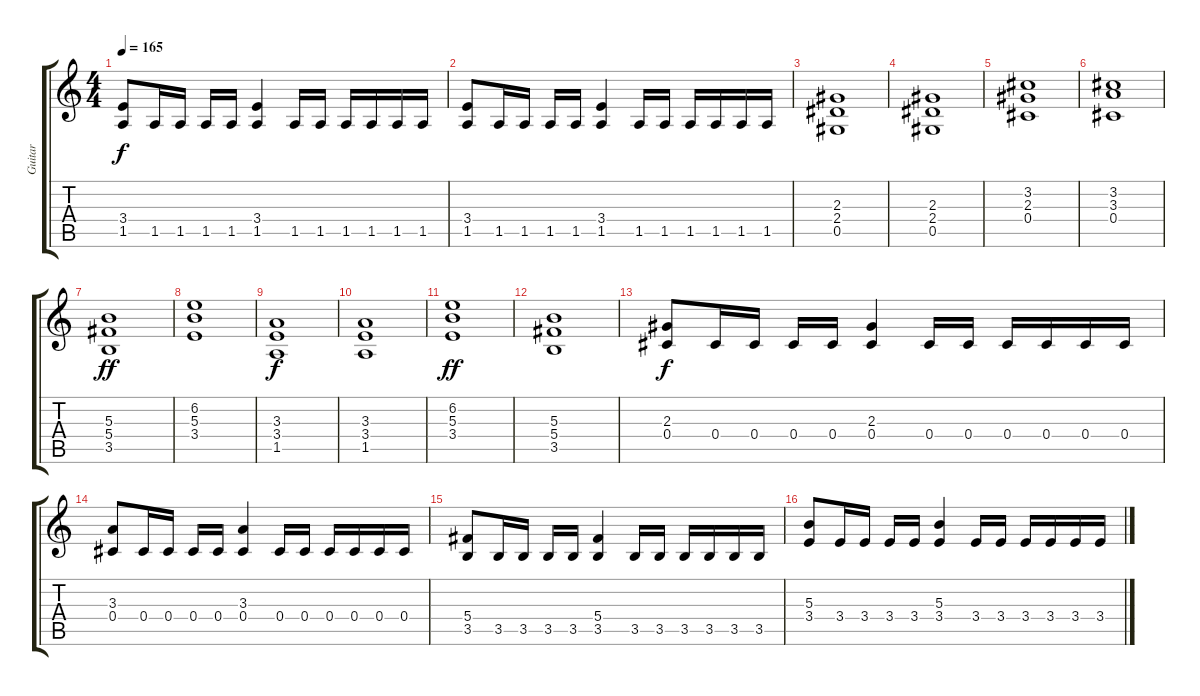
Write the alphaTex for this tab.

\track ("Guitar" "Guitar") {instrument overdrivenguitar}
\staff {score tabs}
\tuning (Eb4 Bb3 Gb3 Db3 Ab2 Eb2) {hide}
\ts (4 4)
\tempo 165
\clef g2
\ks c
(3.4 1.5).8{dy f} 1.5.16 1.5.16 1.5.16 1.5.16 (3.4 1.5).4 1.5.16 1.5.16 1.5.16 1.5.16 1.5.16 1.5.16 |
(3.4 1.5).8 1.5.16 1.5.16 1.5.16 1.5.16 (3.4 1.5).4 1.5.16 1.5.16 1.5.16 1.5.16 1.5.16 1.5.16 |
(2.3 2.4 0.5).1 |
(2.3 2.4 0.5).1 |
(3.2 2.3 0.4).1{volume 16 balance 8} |
(3.2 3.3 0.4).1 |
(5.3 5.4 3.5).1{dy ff} |
(6.2 5.3 3.4).1 |
(3.3 3.4 1.5).1{dy f} |
(3.3 3.4 1.5).1 |
(6.2 5.3 3.4).1{dy ff} |
(5.3 5.4 3.5).1 |
(2.3 0.4).8{dy f} 0.4.16 0.4.16 0.4.16 0.4.16 (2.3 0.4).4 0.4.16 0.4.16 0.4.16 0.4.16 0.4.16 0.4.16 |
(3.3 0.4).8 0.4.16 0.4.16 0.4.16 0.4.16 (3.3 0.4).4 0.4.16 0.4.16 0.4.16 0.4.16 0.4.16 0.4.16 |
(5.4 3.5).8 3.5.16 3.5.16 3.5.16 3.5.16 (5.4 3.5).4 3.5.16 3.5.16 3.5.16 3.5.16 3.5.16 3.5.16 |
(5.3 3.4).8 3.4.16 3.4.16 3.4.16 3.4.16 (5.3 3.4).4 3.4.16 3.4.16 3.4.16 3.4.16 3.4.16 3.4.16
